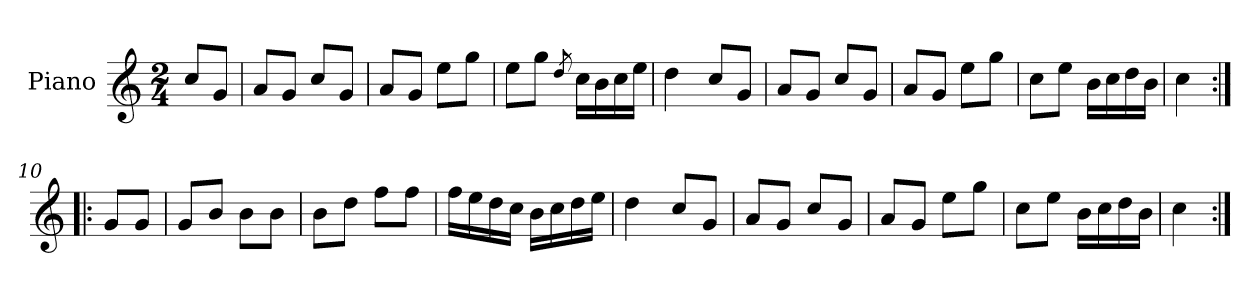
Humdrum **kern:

**kern
*part1
*staff1
*I"Piano
*I'Pno.
*clefG2
*k[]
*M2/4
=1
8cc/L
8g/J
=2
8a/L
8g/J
8cc/L
8g/J
=3
8a/L
8g/J
8ee\L
8gg\J
=4
8ee\L
8gg\J
8qdd/
16cc\LL
16b\
16cc\
16ee\JJ
=5
4dd\
8cc/L
8g/J
=6
8a/L
8g/J
8cc/L
8g/J
=7
8a/L
8g/J
8ee\L
8gg\J
=8
8cc\L
8ee\J
16b\LL
16cc\
16dd\
16b\JJ
=9
4cc\
=10:|!|:
8g/L
8g/J
=11
8g/L
8b/J
8b\L
8b\J
=12
8b\L
8dd\J
8ff\L
8ff\J
=13
16ff\LL
16ee\
16dd\
16cc\JJ
16b\LL
16cc\
16dd\
16ee\JJ
=14
4dd\
8cc/L
8g/J
=15
8a/L
8g/J
8cc/L
8g/J
=16
8a/L
8g/J
8ee\L
8gg\J
=17
8cc\L
8ee\J
16b\LL
16cc\
16dd\
16b\JJ
=18
4cc\
=:|!
*-
